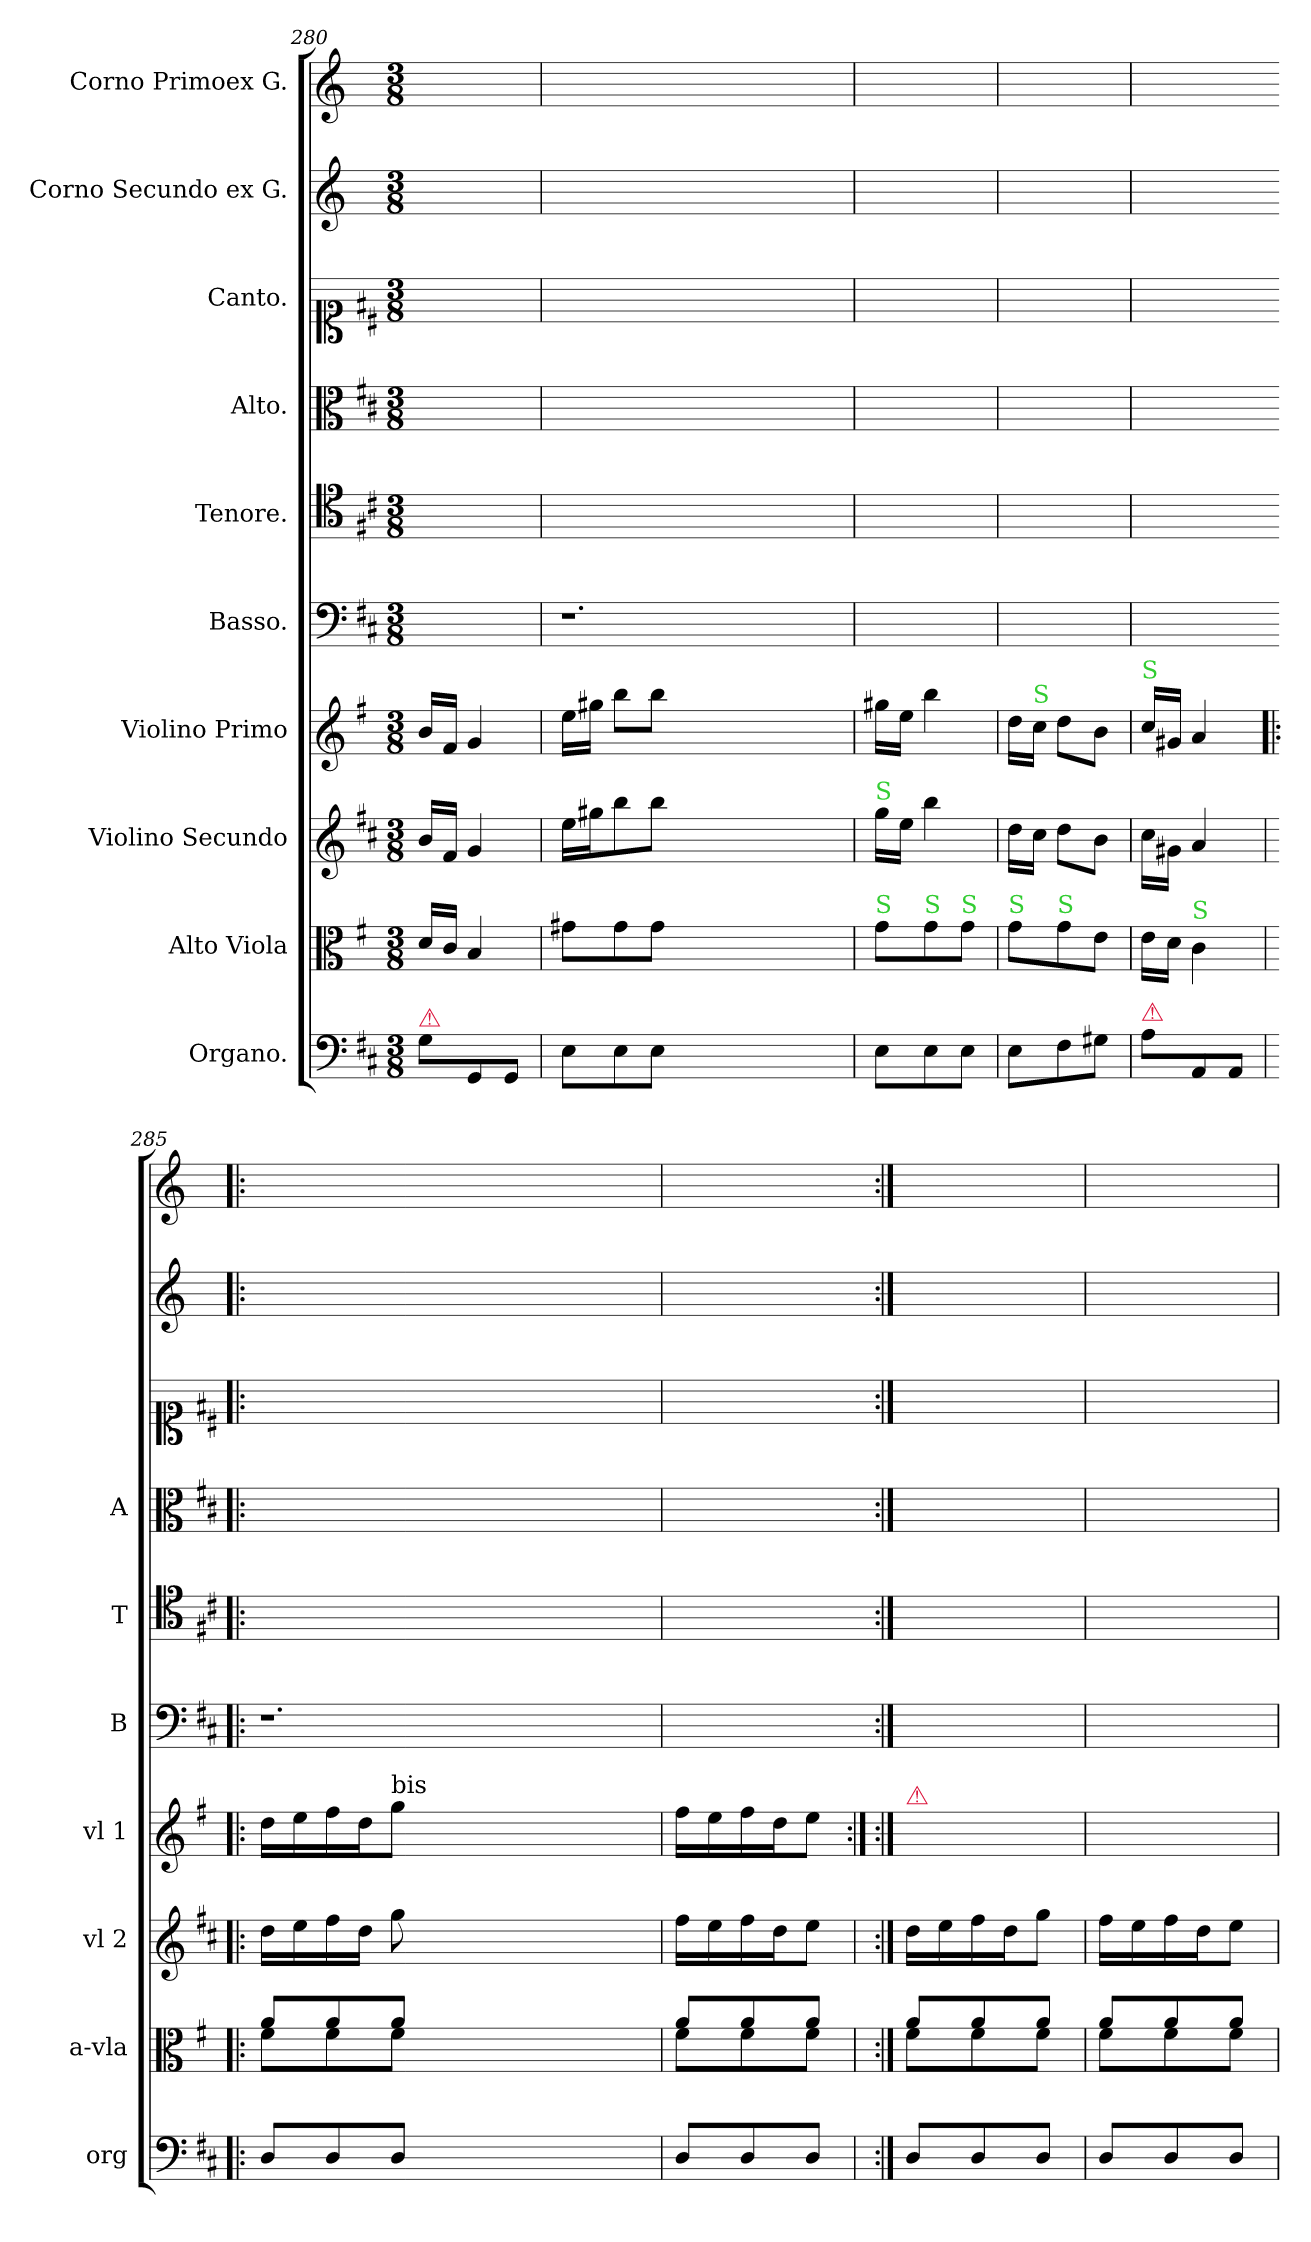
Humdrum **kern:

**kern	**kern	**kern	**kern	**kern	**kern	**kern	**kern	**kern	**kern
*part10	*part9	*part8	*part7	*part6	*part5	*part4	*part3	*part2	*part1
*staff10	*staff9	*staff8	*staff7	*staff6	*staff5	*staff4	*staff3	*staff2	*staff1
*I"Organo.	*I"Alto Viola	*I"Violino Secundo	*I"Violino Primo	*I"Basso.	*I"Tenore.	*I"Alto.	*I"Canto.	*I"Corno Secundo ex G.	*I"Corno Primoex G.
*I'org	*I'a-vla	*I'vl 2	*I'vl 1	*I'B	*I'T	*I'A	*	*	*
*clefF4	*clefC3	*clefG2	*clefG2	*clefF4	*clefC4	*clefC3	*clefC1	*clefG2	*clefG2
*	*	*	*	*	*	*	*	*ITrd3c5	*ITrd3c5
*k[f#c#]	*k[f#]	*k[f#c#]	*k[f#]	*k[f#c#]	*k[f#c#]	*k[f#c#]	*k[f#c#]	*k[f#]	*k[f#]
*M3/8	*M3/8	*M3/8	*M3/8	*M3/8	*M3/8	*M3/8	*M3/8	*M3/8	*M3/8
=280	=280	=280	=280	=280	=280	=280	=280	=280	=280
!LO:TX:a:color=crimson:t=⚠	!	!	!	!	!	!	!	!	!
8G\L	16d/LL	16b/LL	16b/LL	4.ryy	4.ryy	4.ryy	4.ryy	4.ryy	4.ryy
.	16c/JJ	16f#/JJ	16f#/JJ	.	.	.	.	.	.
8GG/	4B/	4g/	4g/	.	.	.	.	.	.
8GG/J	.	.	.	.	.	.	.	.	.
=281	=281	=281	=281	=281	=281	=281	=281	=281	=281
8E\L	8g#X\L	16ee\LL	16ee\LL	1.r	4.ryy	4.ryy	4.ryy	4.ryy	4.ryy
.	.	16gg#X\J	16gg#X\JJ	.	.	.	.	.	.
8E\	8g#\	8bb\	8bb\L	.	.	.	.	.	.
8E\J	8g#\J	8bb\J	8bb\J	.	.	.	.	.	.
1ryy	1ryy	1ryy	1ryy	.	1ryy	1ryy	1ryy	1ryy	1ryy
8ryy	8ryy	8ryy	8ryy	.	8ryy	8ryy	8ryy	8ryy	8ryy
=282	=282	=282	=282	=282	=282	=282	=282	=282	=282
!	!	!LO:TX:a:color=limegreen:t=S	!	!	!	!	!	!	!
!	!LO:TX:a:color=limegreen:t=S	!	!	!	!	!	!	!	!
8E\L	8g\L	16gg\LL	16gg#X\LL	4.ryy	4.ryy	4.ryy	4.ryy	4.ryy	4.ryy
.	.	16ee\JJ	16ee\JJ	.	.	.	.	.	.
!	!LO:TX:a:color=limegreen:t=S	!	!	!	!	!	!	!	!
8E\	8g\	4bb\	4bb\	.	.	.	.	.	.
!	!LO:TX:a:color=limegreen:t=S	!	!	!	!	!	!	!	!
8E\J	8g\J	.	.	.	.	.	.	.	.
=283	=283	=283	=283	=283	=283	=283	=283	=283	=283
!	!LO:TX:a:color=limegreen:t=S	!	!	!	!	!	!	!	!
8E\L	8g\L	16dd\LL	16dd\LL	4.ryy	4.ryy	4.ryy	4.ryy	4.ryy	4.ryy
!	!	!	!LO:TX:a:color=limegreen:t=S	!	!	!	!	!	!
.	.	16cc#\JJ	16cc\JJ	.	.	.	.	.	.
!	!LO:TX:a:color=limegreen:t=S	!	!	!	!	!	!	!	!
8F#\	8g\	8dd\L	8dd\L	.	.	.	.	.	.
8G#X\J	8e\J	8b\J	8b\J	.	.	.	.	.	.
=284	=284	=284	=284	=284	=284	=284	=284	=284	=284
!	!	!	!LO:TX:a:color=limegreen:t=S	!	!	!	!	!	!
!LO:TX:a:color=crimson:t=⚠	!	!	!	!	!	!	!	!	!
8A\L	16e\LL	16cc#\LL	16cc/LL	4.ryy	4.ryy	4.ryy	4.ryy	4.ryy	4.ryy
.	16d\JJ	16g#X\JJ	16g#X/JJ	.	.	.	.	.	.
!	!LO:TX:a:color=limegreen:t=S	!	!	!	!	!	!	!	!
8AA/	4c\	4a/	4a/	.	.	.	.	.	.
8AA/J	.	.	.	.	.	.	.	.	.
=285	=285	=285	=285!|:	=285	=285	=285	=285	=285	=285
*	*^	*	*	*	*	*	*	*	*
8D/L	8a/L	8f#\L	16dd\LL	16dd\LL	1.r	4.ryy	4.ryy	4.ryy	4.ryy	4.ryy
.	.	.	16ee\	16ee\	.	.	.	.	.	.
8D/	8a/	8f#\	16ff#\	16ff#\	.	.	.	.	.	.
.	.	.	16dd\JJ	16dd\J	.	.	.	.	.	.
!	!	!	!	!LO:TX:a:t=bis	!	!	!	!	!	!
8D/J	8a/J	8f#\J	8gg\	8gg\J	.	.	.	.	.	.
1ryy	1ryy	1ryy	1ryy	1ryy	.	1ryy	1ryy	1ryy	1ryy	1ryy
8ryy	8ryy	8ryy	8ryy	8ryy	.	8ryy	8ryy	8ryy	8ryy	8ryy
=286	=286	=286	=286	=286	=286	=286	=286	=286	=286	=286
8D/L	8a/L	8f#\L	16ff#\LL	16ff#\LL	4.ryy	4.ryy	4.ryy	4.ryy	4.ryy	4.ryy
.	.	.	16ee\	16ee\	.	.	.	.	.	.
8D/	8a/	8f#\	16ff#\	16ff#\	.	.	.	.	.	.
.	.	.	16dd\J	16dd\J	.	.	.	.	.	.
8D/J	8a/J	8f#\J	8ee\J	8ee\J	.	.	.	.	.	.
=287	=287	=287	=287	=287:|!	=287	=287	=287	=287	=287	=287
!	!	!	!	!LO:TX:a:color=crimson:t=⚠	!	!	!	!	!	!
8D/L	8a/L	8f#\L	16dd\LL	16dd\LLyy	4.ryy	4.ryy	4.ryy	4.ryy	4.ryy	4.ryy
.	.	.	16ee\	16ee\yy	.	.	.	.	.	.
8D/	8a/	8f#\	16ff#\	16ff#\yy	.	.	.	.	.	.
.	.	.	16dd\J	16dd\Jyy	.	.	.	.	.	.
8D/J	8a/J	8f#\J	8gg\J	8gg\Jyy	.	.	.	.	.	.
=288	=288	=288	=288	=288	=288	=288	=288	=288	=288	=288
8D/L	8a/L	8f#\L	16ff#\LL	16ff#\LLyy	4.ryy	4.ryy	4.ryy	4.ryy	4.ryy	4.ryy
.	.	.	16ee\	16ee\yy	.	.	.	.	.	.
8D/	8a/	8f#\	16ff#\	16ff#\yy	.	.	.	.	.	.
.	.	.	16dd\J	16dd\Jyy	.	.	.	.	.	.
8D/J	8a/J	8f#\J	8ee\J	8ee\Jyy	.	.	.	.	.	.
*	*v	*v	*	*	*	*	*	*	*	*
=	=	=	=	=	=	=	=	=	=
*-	*-	*-	*-	*-	*-	*-	*-	*-	*-
